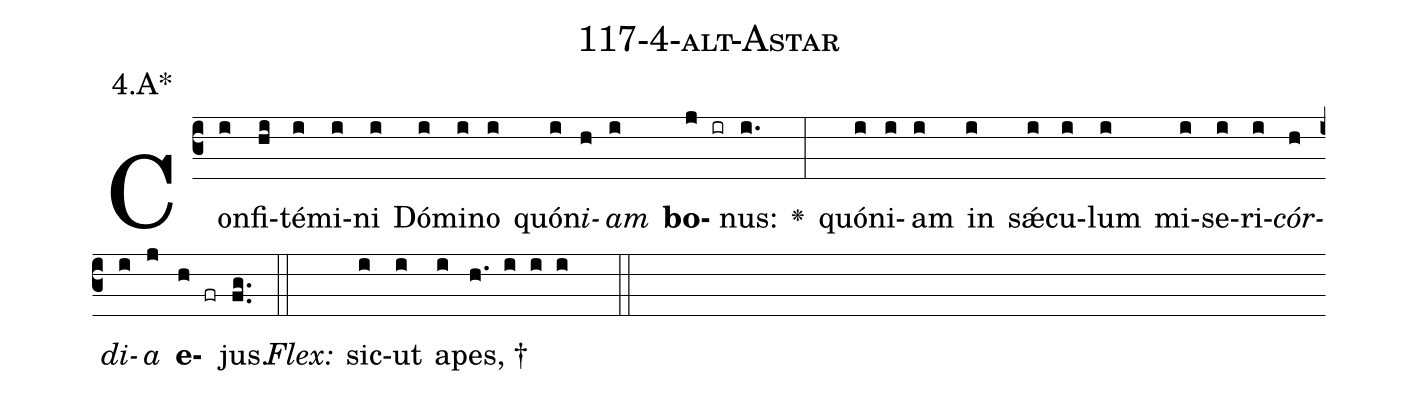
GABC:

name: 117-4-alt-Astar;
annotation: 4.A*;
%%
(c3)Con(i)fi(hi)té(i)mi(i)ni(i) Dó(i)mi(i)no(i) quón(i)<i>i</i>(h)<i>am</i>(i) <b>bo</b>(j ir)nus:(i.) <v>\greheightstar</v>(:) quón(i)i(i)am(i) in(i) sǽ(i)cu(i)lum(i) mi(i)se(i)ri(i)<i>cór</i>(h)<i>di</i>(i)<i>a</i>(j) <b>e</b>(h fr)jus.(fg..) (::)
<i>Flex:</i>()  sic(i)ut(i) a(i)pes, †(h. i i i  ::)

%E(i) u(h) o(i) u(j) a(h) e.(fg..) (::)
